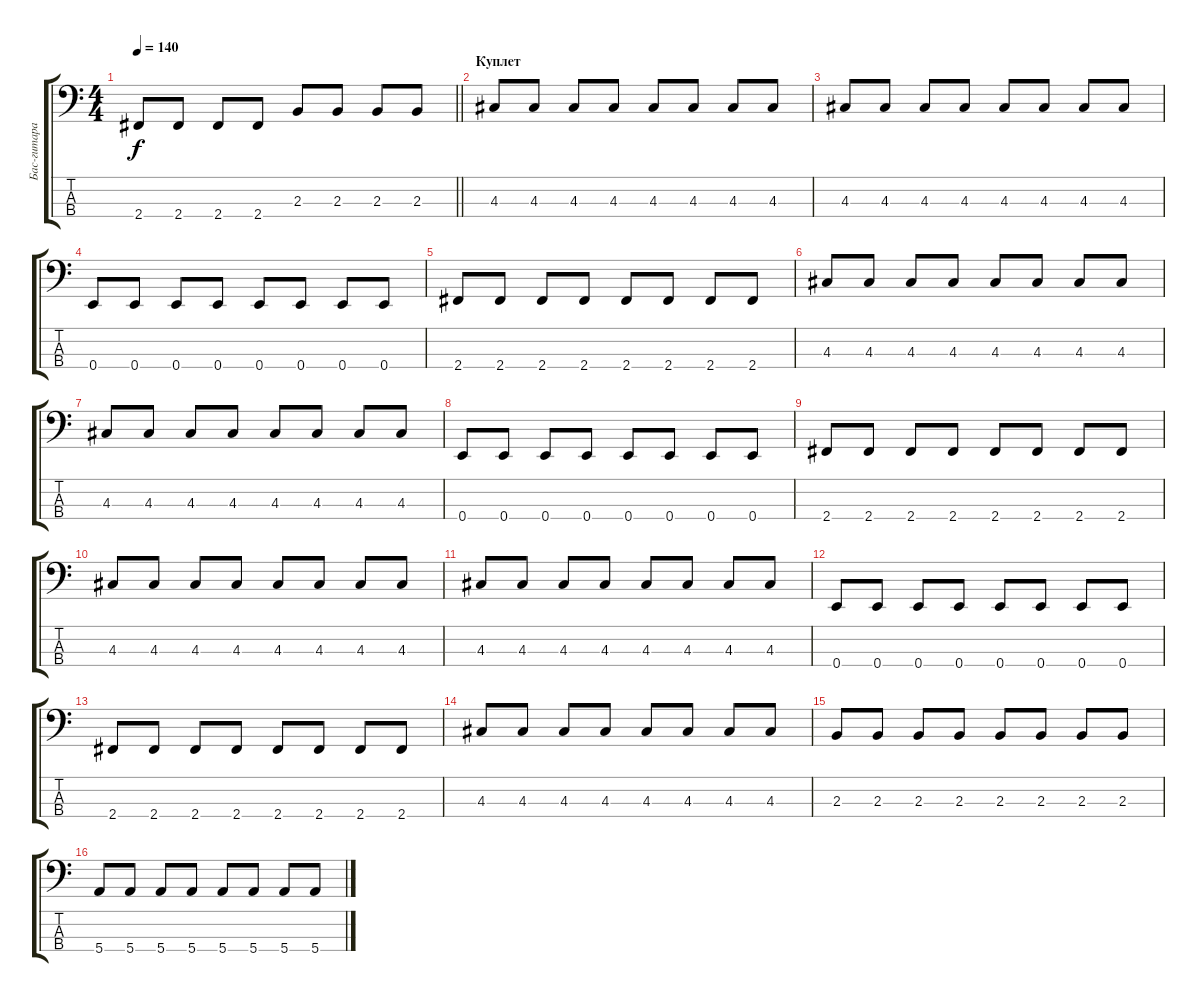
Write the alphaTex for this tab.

\track ("Бас-гитара" "Бас-гитара") {instrument electricbasspick}
\staff {score tabs}
\tuning (G2 D2 A1 E1) {hide}
\ts (4 4)
\tempo 140
\clef f4
\barLineRight lightlight
\ks c
2.4.8{dy f} 2.4.8 2.4.8 2.4.8 2.3.8 2.3.8 2.3.8 2.3.8 |
\section ("" "Куплет")
4.3.8 4.3.8 4.3.8 4.3.8 4.3.8 4.3.8 4.3.8 4.3.8 |
4.3.8 4.3.8 4.3.8 4.3.8 4.3.8 4.3.8 4.3.8 4.3.8 |
0.4.8 0.4.8 0.4.8 0.4.8 0.4.8 0.4.8 0.4.8 0.4.8 |
2.4.8 2.4.8 2.4.8 2.4.8 2.4.8 2.4.8 2.4.8 2.4.8 |
4.3.8 4.3.8 4.3.8 4.3.8 4.3.8 4.3.8 4.3.8 4.3.8 |
4.3.8 4.3.8 4.3.8 4.3.8 4.3.8 4.3.8 4.3.8 4.3.8 |
0.4.8 0.4.8 0.4.8 0.4.8 0.4.8 0.4.8 0.4.8 0.4.8 |
2.4.8 2.4.8 2.4.8 2.4.8 2.4.8 2.4.8 2.4.8 2.4.8 |
4.3.8 4.3.8 4.3.8 4.3.8 4.3.8 4.3.8 4.3.8 4.3.8 |
4.3.8 4.3.8 4.3.8 4.3.8 4.3.8 4.3.8 4.3.8 4.3.8 |
0.4.8 0.4.8 0.4.8 0.4.8 0.4.8 0.4.8 0.4.8 0.4.8 |
2.4.8 2.4.8 2.4.8 2.4.8 2.4.8 2.4.8 2.4.8 2.4.8 |
4.3.8 4.3.8 4.3.8 4.3.8 4.3.8 4.3.8 4.3.8 4.3.8 |
2.3.8 2.3.8 2.3.8 2.3.8 2.3.8 2.3.8 2.3.8 2.3.8 |
5.4.8 5.4.8 5.4.8 5.4.8 5.4.8 5.4.8 5.4.8 5.4.8
